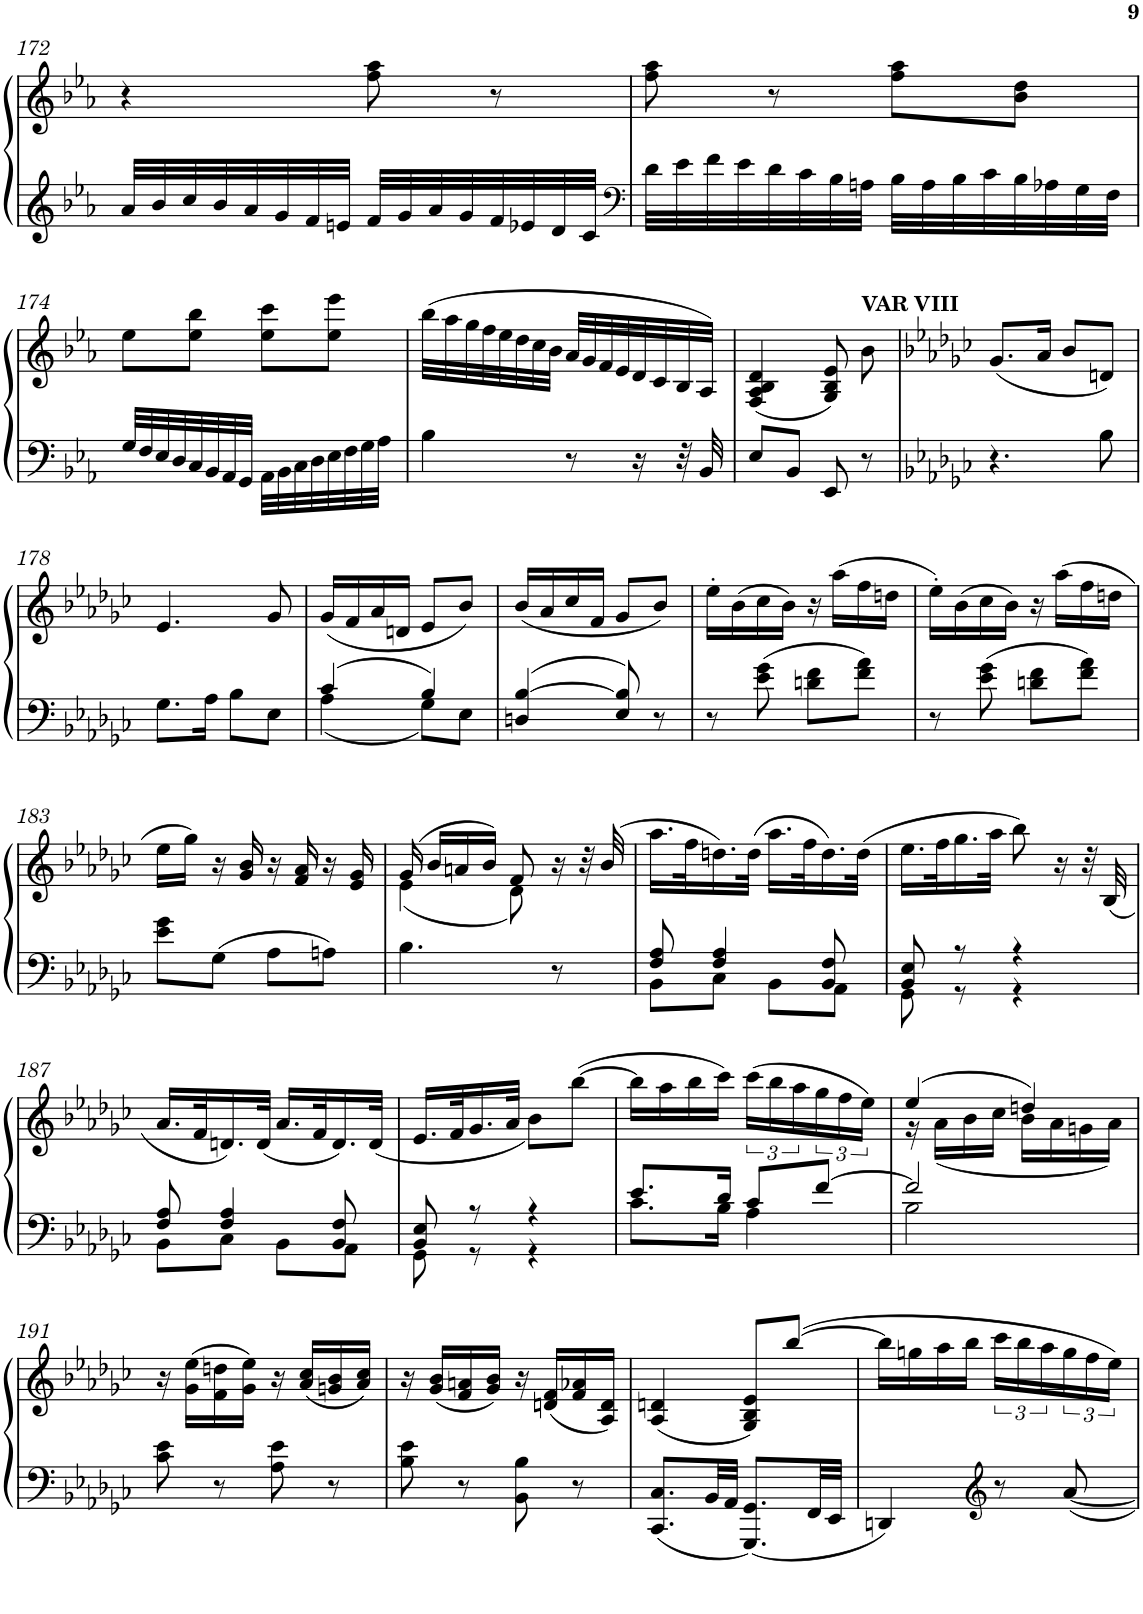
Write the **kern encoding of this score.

**kern	**kern
*part1	*part1
*staff2	*staff1
*I"Piano	*
*I'Pno.	*
!!LO:PB:g=z
*clefG2	*clefG2
*k[b-e-a-]	*k[b-e-a-]
*E-:	*E-:
*M2/4	*M2/4
=172	=172
32a-/LLL	4r
32b-/	.
32cc/	.
32b-/	.
32a-/	.
32g/	.
32f/	.
32en/JJJ	.
32f/LLL	8ff\ 8aa-\
32g/	.
32a-/	.
32g/	.
32f/	8r
32e-X/	.
32d/	.
32c/JJJ	.
=173	=173
*clefF4	*
32d\LLL	8ff\ 8aa-\
32e-\	.
32f\	.
32e-\	.
32d\	8r
32c\	.
32B-\	.
32An\JJJ	.
32B-\LLL	8ff\ 8aa-\L
32A\	.
32B-\	.
32c\	.
32B-\	8b-\ 8dd\J
32A-X\	.
32G\	.
32F\JJJ	.
!!LO:LB:g=z
=174	=174
32G/LLL	8ee-\L
32F/	.
32E-/	.
32D/	.
32C/	8ee-\ 8bb-\J
32BB-/	.
32AA-/	.
32GG/JJJ	.
32AA-\LLL	8ee-\ 8ccc\L
32BB-\	.
32C\	.
32D\	.
32E-\	8ee-\ 8eee-\J
32F\	.
32G\	.
32A-\JJJ	.
=175	=175
4B-\	(>32bb-\LLL
.	32aa-\
.	32gg\
.	32ff\
.	32ee-\
.	32dd\
.	32cc\
.	32b-\JJJ
8r	32a-/LLL
.	32g/
.	32f/
.	32e-/
16r	32d/
.	32c/
32r	32B-/
32BB-/	32A-/JJJ)
=176	=176
8E-/L	(<4F/ 4A-/ 4B-/ 4d/
8BB-/J	.
8EE-/	8G/ 8B-/ 8e-/)
!	!LO:TX:a:B:t=VAR VIII
8r	8b-\
=177	=177
*k[b-e-a-d-g-c-]	*k[b-e-a-d-g-c-]
4.r	(<8.g-/L
.	16a-/Jk
.	8b-/L
8B-\	8dn/J)
!!LO:LB:g=z
=178	=178
8.G-\L	4.e-/
16A-\Jk	.
8B-\L	.
8E-\J	8g-/
=179	=179
*^	*
4c-/	4A-\	(<16g-/LL
.	.	16f/
.	.	16a-/
.	.	16dn/JJ
4B-/	8G-\L	8e-/L
.	8E-\J	8b-/J)
*v	*v	*
=180	=180
4Dn/ [4B-/	(<16b-/LL
.	16a-/
.	16cc-/
.	16f/JJ
8E-/ 8B-/]	8g-/L
8r	8b-/J)
=181	=181
8r	16ee-'\LL
.	(>16b-\
8e-\ 8g-\	16cc-\
.	16b-\JJ)
8dn\ 8f\L	16r
.	(>16aa-\LL
8f\ 8a-\J	16ff\
.	16ddn\JJ
=182	=182
8r	16ee-'\LL)
.	(>16b-\
8e-\ 8g-\	16cc-\
.	16b-\JJ)
8dn\ 8f\L	16r
.	(>16aa-\LL
8f\ 8a-\J	16ff\
.	16ddn\JJ
!!LO:LB:g=z
=183	=183
8e-\ 8g-\L	16ee-\LL
.	16gg-\JJ)
8G-\J	16r
.	16g-/ 16b-/
8A-\L	16r
.	16f/ 16a-/
8An\J	16r
.	16e-/ 16g-/
=184	=184
*	*^
4.B-\	(>16g-/	(<4e-\
.	16b-/LL	.
.	16an/	.
.	16b-/JJ)	.
.	8f/	8d-\)
8r	16r	8ryy
.	32r	.
.	(>32b-/	.
*	*v	*v
=185	=185
*^	*
8F/ 8A-/	8BB-\L	16.aa-\LL
.	.	32ff\K
4F/ 4A-/	8C-\J	16.ddn\)
.	.	(>32dd\JJk
.	8BB-\L	16.aa-\LL
.	.	32ff\K
8BB-/ 8F/	8AA-\J	16.dd\)
.	.	(>32dd\JJk
=186	=186	=186
8BB-/ 8E-/	8GG-\	16.ee-\LL
.	.	32ff\K
8r	8r	16.gg-\
.	.	32aa-\JJk
4r	4r	8bb-\)
.	.	16r
.	.	32r
.	.	(<32B-/
!!LO:LB:g=z
=187	=187	=187
8F/ 8A-/	8BB-\L	16.a-/LL
.	.	32f/K
4F/ 4A-/	8C-\J	16.dn/)
.	.	(<32d/JJk
.	8BB-\L	16.a-/LL
.	.	32f/K
8BB-/ 8F/	8AA-\J	16.d/)
.	.	(<32d/JJk
=188	=188	=188
8BB-/ 8E-/	8GG-\	16.e-/LL
.	.	32f/K
8r	8r	16.g-/
.	.	32a-/JJk
4r	4r	8b-\L)
.	.	(>[8bb-\J
=189	=189	=189
8.e-/L	8.c-\L	16bb-\LL]
.	.	16aa-\
.	.	16bb-\
16d-/Jk	16B-\Jk	16ccc-\JJ)
8c-/L	4A-\	(>24ccc-\LL
.	.	24bb-\
.	.	24aa-\
[8f/J	.	24gg-\
.	.	24ff\
.	.	24ee-\JJ)
=190	=190	=190
*	*	*^
2f/]	2B-\	(>4ee-/	16r
.	.	.	(<16a-\LL
.	.	.	16b-\
.	.	.	16cc-\JJ
.	.	4ddn/)	16b-\LL
.	.	.	16a-\
.	.	.	16gn\
.	.	.	16a-\JJ)
*v	*v	*	*
*	*v	*v
!!LO:LB:g=z
=191	=191
8c-\ 8e-\	16r
.	(>16g-\ 16ee-\LL
8r	16f\ 16ddn\
.	16g-\ 16ee-\JJ)
8A-\ 8e-\	16r
.	(<16a-/ 16cc-/LL
8r	16gn/ 16b-/
.	16a-/ 16cc-/JJ)
=192	=192
8B-\ 8e-\	16r
.	(<16g-/ 16b-/LL
8r	16f/ 16an/
.	16g-/ 16b-/JJ)
8BB-\ 8B-\	16r
.	(<16dn/ 16f/LL
8r	16f/ 16a-X/
.	16A-/ 16d/JJ)
=193	=193
8.CC-/ 8.C-/L	(<4A-/ 4dn/
32BB-/LL	.
32AA-/JJJ	.
8.GGG-/ 8.GG-/L	8G-/ 8B-/ 8e-/L)
.	(>[8bb-/J
32FF/LL	.
32EE-/JJJ	.
=194	=194
4DDn/	16bb-\LL]
.	16ggn\
.	16aa-\
.	16bb-\JJ
*clefG2	*
8r	24ccc-\LL
.	24bb-\
.	24aa-\
[8a-/	24gg\
.	24ff\
.	24ee-\JJ)
=	=
*-	*-
